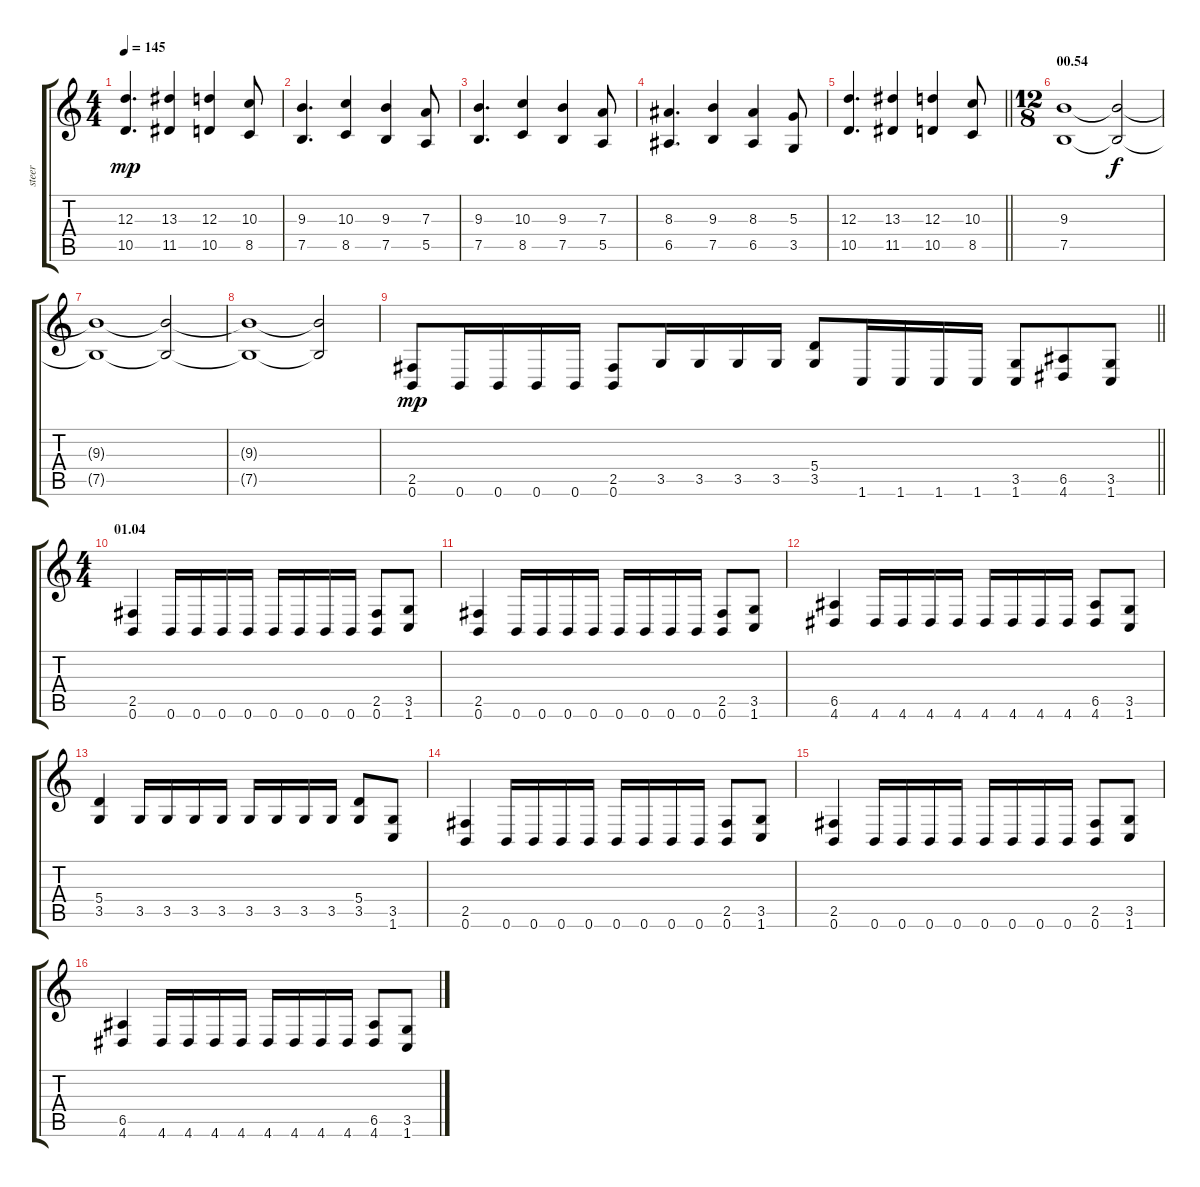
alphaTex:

\track ("steer" "steer") {instrument distortionguitar}
\staff {score tabs}
\tuning (B3 Gb3 D3 A2 E2 B1) {hide}
\ts (4 4)
\tempo 145
\clef g2
\ks c
(12.3 10.5).4{d dy mp} (13.3 11.5).4 (12.3 10.5).4 (10.3 8.5).8 |
(9.3 7.5).4{d} (10.3 8.5).4 (9.3 7.5).4 (7.3 5.5).8 |
(9.3 7.5).4{d} (10.3 8.5).4 (9.3 7.5).4 (7.3 5.5).8 |
(8.3 6.5).4{d} (9.3 7.5).4 (8.3 6.5).4 (5.3 3.5).8 |
\barLineRight lightlight
(12.3 10.5).4{d} (13.3 11.5).4 (12.3 10.5).4 (10.3 8.5).8 |
\ts (12 8)
\section ("" "00.54")
(9.3 7.5).1 (9.3{t} 7.5{t}).2{dy f} |
(9.3{t} 7.5{t}).1 (9.3{t} 7.5{t}).2 |
(9.3{t} 7.5{t}).1 (9.3{t} 7.5{t}).2 |
\barLineRight lightlight
(2.5 0.6).8{dy mp} 0.6.16 0.6.16 0.6.16 0.6.16 (2.5 0.6).8 3.5.16 3.5.16 3.5.16 3.5.16 (5.4 3.5).8 1.6.16 1.6.16 1.6.16 1.6.16 (3.5 1.6).8 (6.5 4.6).8 (3.5 1.6).8 |
\ts (4 4)
\section ("" "01.04")
(2.5 0.6).4 0.6.16 0.6.16 0.6.16 0.6.16 0.6.16 0.6.16 0.6.16 0.6.16 (2.5 0.6).8 (3.5 1.6).8 |
(2.5 0.6).4 0.6.16 0.6.16 0.6.16 0.6.16 0.6.16 0.6.16 0.6.16 0.6.16 (2.5 0.6).8 (3.5 1.6).8 |
(6.5 4.6).4 4.6.16 4.6.16 4.6.16 4.6.16 4.6.16 4.6.16 4.6.16 4.6.16 (6.5 4.6).8 (3.5 1.6).8 |
(5.4 3.5).4 3.5.16 3.5.16 3.5.16 3.5.16 3.5.16 3.5.16 3.5.16 3.5.16 (5.4 3.5).8 (3.5 1.6).8 |
(2.5 0.6).4 0.6.16 0.6.16 0.6.16 0.6.16 0.6.16 0.6.16 0.6.16 0.6.16 (2.5 0.6).8 (3.5 1.6).8 |
(2.5 0.6).4 0.6.16 0.6.16 0.6.16 0.6.16 0.6.16 0.6.16 0.6.16 0.6.16 (2.5 0.6).8 (3.5 1.6).8 |
(6.5 4.6).4 4.6.16 4.6.16 4.6.16 4.6.16 4.6.16 4.6.16 4.6.16 4.6.16 (6.5 4.6).8 (3.5 1.6).8
